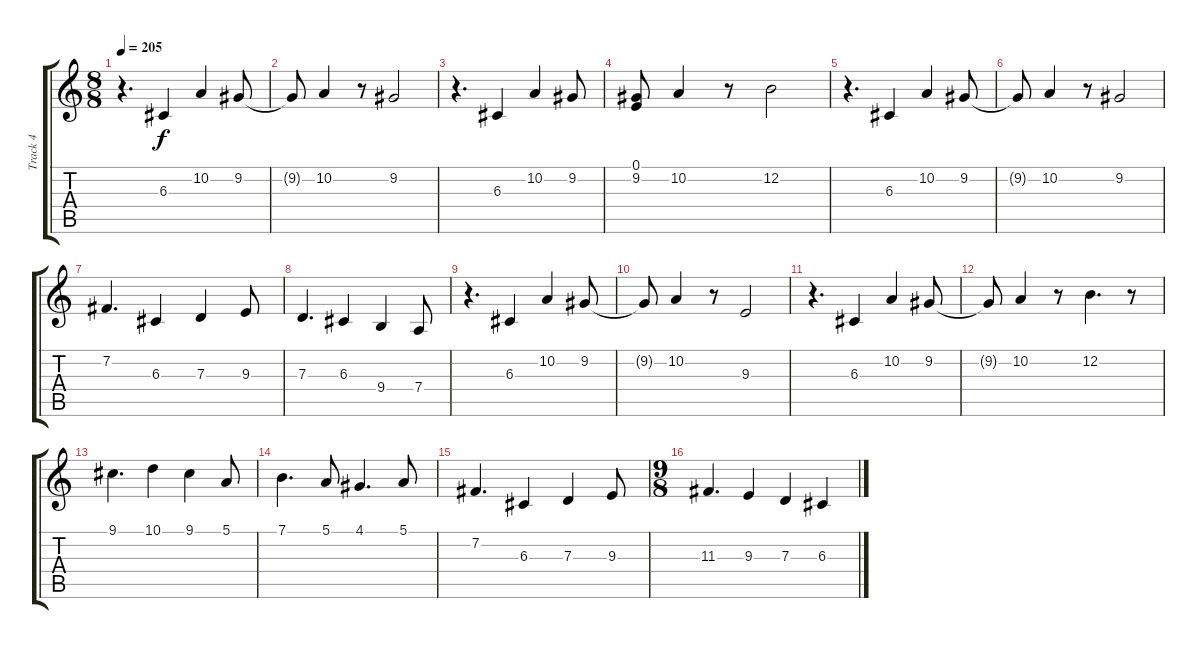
\track ("Track 4" "Track 4") {instrument stringensemble1}
\staff {score tabs}
\tuning (E4 B3 G3 D3 A2 E2) {hide}
\ts (8 8)
\tempo 205
\clef g2
\ks c
r.4{d dy f} 6.3.4 10.2.4 9.2.8 |
9.2{t}.8 10.2.4 r.8 9.2.2 |
r.4{d} 6.3.4 10.2.4 9.2.8 |
(0.1 9.2).8 10.2.4 r.8 12.2.2 |
r.4{d} 6.3.4 10.2.4 9.2.8 |
9.2{t}.8 10.2.4 r.8 9.2.2 |
7.2.4{d} 6.3.4 7.3.4 9.3.8 |
7.3.4{d} 6.3.4 9.4.4 7.4.8 |
r.4{d} 6.3.4 10.2.4 9.2.8 |
9.2{t}.8 10.2.4 r.8 9.3.2 |
r.4{d} 6.3.4 10.2.4 9.2.8 |
9.2{t}.8 10.2.4 r.8 12.2.4{d} r.8 |
9.1.4{d} 10.1.4 9.1.4 5.1.8 |
7.1.4{d} 5.1.8 4.1.4{d} 5.1.8 |
7.2.4{d} 6.3.4 7.3.4 9.3.8 |
\ts (9 8)
11.3.4{d} 9.3.4 7.3.4 6.3.4
